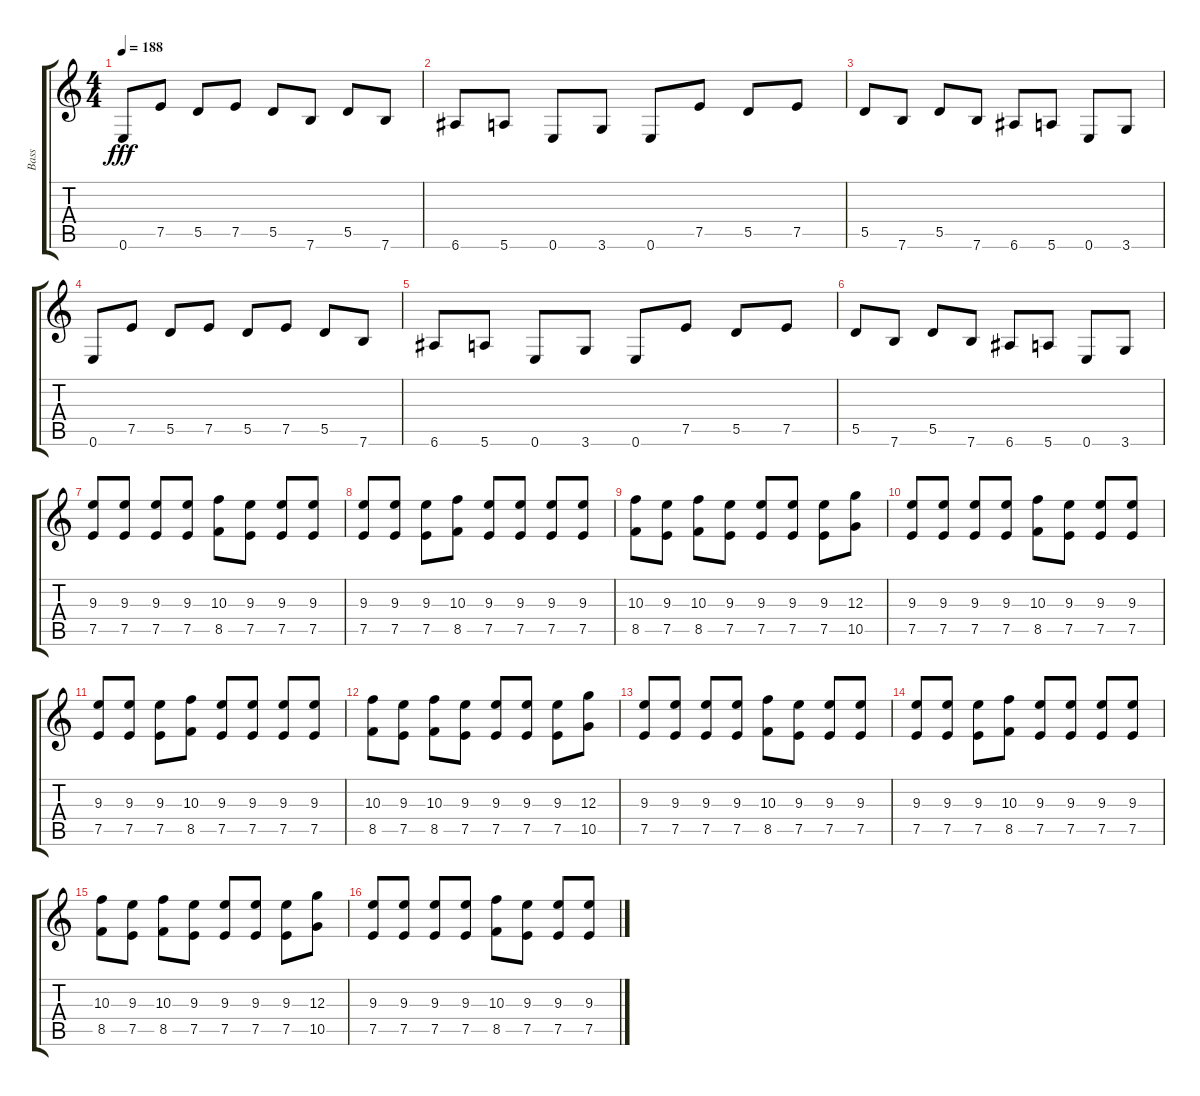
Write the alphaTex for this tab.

\track ("Bass" "Bass") {instrument fretlessbass}
\staff {score tabs}
\tuning (E4 B3 G3 D3 A2 E2) {hide}
\ts (4 4)
\tempo 188
\clef g2
\ks c
0.6.8{dy fff} 7.5.8 5.5.8 7.5.8 5.5.8 7.6.8 5.5.8 7.6.8 |
6.6.8 5.6.8 0.6.8 3.6.8 0.6.8 7.5.8 5.5.8 7.5.8 |
5.5.8 7.6.8 5.5.8 7.6.8 6.6.8 5.6.8 0.6.8 3.6.8 |
0.6.8 7.5.8 5.5.8 7.5.8 5.5.8 7.5.8 5.5.8 7.6.8 |
6.6.8 5.6.8 0.6.8 3.6.8 0.6.8 7.5.8 5.5.8 7.5.8 |
5.5.8 7.6.8 5.5.8 7.6.8 6.6.8 5.6.8 0.6.8 3.6.8 |
(9.3 7.5).8 (9.3 7.5).8 (9.3 7.5).8 (9.3 7.5).8 (10.3 8.5).8 (9.3 7.5).8 (9.3 7.5).8 (9.3 7.5).8 |
(9.3 7.5).8 (9.3 7.5).8 (9.3 7.5).8 (10.3 8.5).8 (9.3 7.5).8 (9.3 7.5).8 (9.3 7.5).8 (9.3 7.5).8 |
(10.3 8.5).8 (9.3 7.5).8 (10.3 8.5).8 (9.3 7.5).8 (9.3 7.5).8 (9.3 7.5).8 (9.3 7.5).8 (12.3 10.5).8 |
(9.3 7.5).8 (9.3 7.5).8 (9.3 7.5).8 (9.3 7.5).8 (10.3 8.5).8 (9.3 7.5).8 (9.3 7.5).8 (9.3 7.5).8 |
(9.3 7.5).8 (9.3 7.5).8 (9.3 7.5).8 (10.3 8.5).8 (9.3 7.5).8 (9.3 7.5).8 (9.3 7.5).8 (9.3 7.5).8 |
(10.3 8.5).8 (9.3 7.5).8 (10.3 8.5).8 (9.3 7.5).8 (9.3 7.5).8 (9.3 7.5).8 (9.3 7.5).8 (12.3 10.5).8 |
(9.3 7.5).8 (9.3 7.5).8 (9.3 7.5).8 (9.3 7.5).8 (10.3 8.5).8 (9.3 7.5).8 (9.3 7.5).8 (9.3 7.5).8 |
(9.3 7.5).8 (9.3 7.5).8 (9.3 7.5).8 (10.3 8.5).8 (9.3 7.5).8 (9.3 7.5).8 (9.3 7.5).8 (9.3 7.5).8 |
(10.3 8.5).8 (9.3 7.5).8 (10.3 8.5).8 (9.3 7.5).8 (9.3 7.5).8 (9.3 7.5).8 (9.3 7.5).8 (12.3 10.5).8 |
(9.3 7.5).8 (9.3 7.5).8 (9.3 7.5).8 (9.3 7.5).8 (10.3 8.5).8 (9.3 7.5).8 (9.3 7.5).8 (9.3 7.5).8
